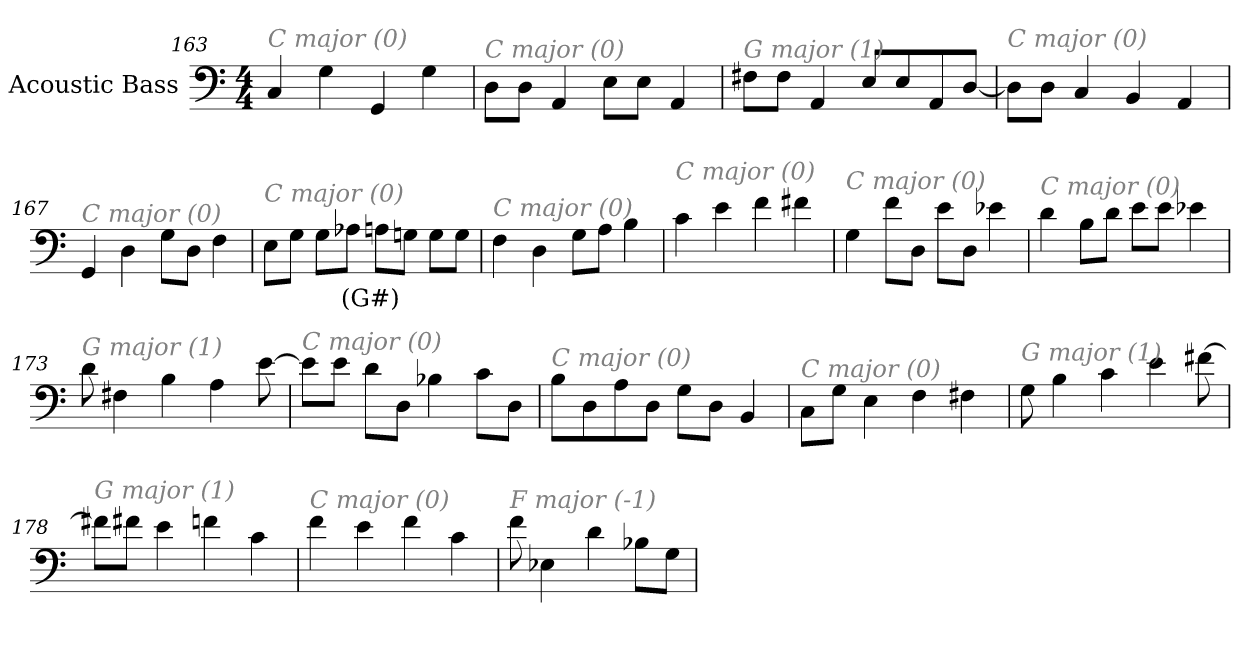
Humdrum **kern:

**kern	**text
*part1	*part1
*staff1	*staff1
*I"Acoustic Bass	*
*clefF4	*
*ITrd7c12	*
*k[]	*
*C:	*
*M4/4	*
=163	=163
!LO:TX:i:color=#808080:t=C major (0)	!
4CC	.
4GG	.
4GGG	.
4GG	.
=164	=164
!LO:TX:i:color=#808080:t=C major (0)	!
8DDL	.
8DDJ	.
4AAA	.
8EEL	.
8EEJ	.
4AAA	.
=165	=165
!LO:TX:i:color=#808080:t=G major (1)	!
8FF#XL	.
8FF#J	.
4AAA	.
8EEL	.
8EE	.
8AAA	.
[8DDJ	.
=166	=166
!LO:TX:i:color=#808080:t=C major (0)	!
8DDL]	.
8DDJ	.
4CC	.
4BBB	.
4AAA	.
=167	=167
!LO:TX:i:color=#808080:t=C major (0)	!
4GGG	.
4DD	.
8GGL	.
8DDJ	.
4FF	.
=168	=168
!LO:TX:i:color=#808080:t=C major (0)	!
8EEL	.
8GGJ	.
8GGL	.
8AA-XiJ	(G#)
8AAL	.
8GGnJ	.
8GGL	.
8GGJ	.
=169	=169
!LO:TX:i:color=#808080:t=C major (0)	!
4FF	.
4DD	.
8GGL	.
8AAJ	.
4BB	.
=170	=170
!LO:TX:i:color=#808080:t=C major (0)	!
4C	.
4E	.
4F	.
4F#X	.
=171	=171
!LO:TX:i:color=#808080:t=C major (0)	!
4GG	.
8FL	.
8DDJ	.
8EL	.
8DDJ	.
4E-X	.
=172	=172
!LO:TX:i:color=#808080:t=C major (0)	!
4D	.
8BBL	.
8DJ	.
8EL	.
8EJ	.
4E-X	.
=173	=173
!LO:TX:i:color=#808080:t=G major (1)	!
8D	.
4FF#X	.
4BB	.
4AA	.
[8E	.
=174	=174
!LO:TX:i:color=#808080:t=C major (0)	!
8EL]	.
8EJ	.
8DL	.
8DDJ	.
4BB-X	.
8CL	.
8DDJ	.
=175	=175
!LO:TX:i:color=#808080:t=C major (0)	!
8BBL	.
8DD	.
8AA	.
8DDJ	.
8GGL	.
8DDJ	.
4BBB	.
=176	=176
!LO:TX:i:color=#808080:t=C major (0)	!
8CCL	.
8GGJ	.
4EE	.
4FF	.
4FF#X	.
=177	=177
!LO:TX:i:color=#808080:t=G major (1)	!
8GG	.
4BB	.
4C	.
4E	.
[8F#X	.
=178	=178
!LO:TX:i:color=#808080:t=G major (1)	!
8F#XL]	.
8F#XJ	.
4E	.
4Fn	.
4C	.
=179	=179
!LO:TX:i:color=#808080:t=C major (0)	!
4F	.
4E	.
4F	.
4C	.
=180	=180
!LO:TX:i:color=#808080:t=F major (-1)	!
8F	.
4EE-X	.
4D	.
8BB-XL	.
8GGJ	.
=	=
*-	*-
